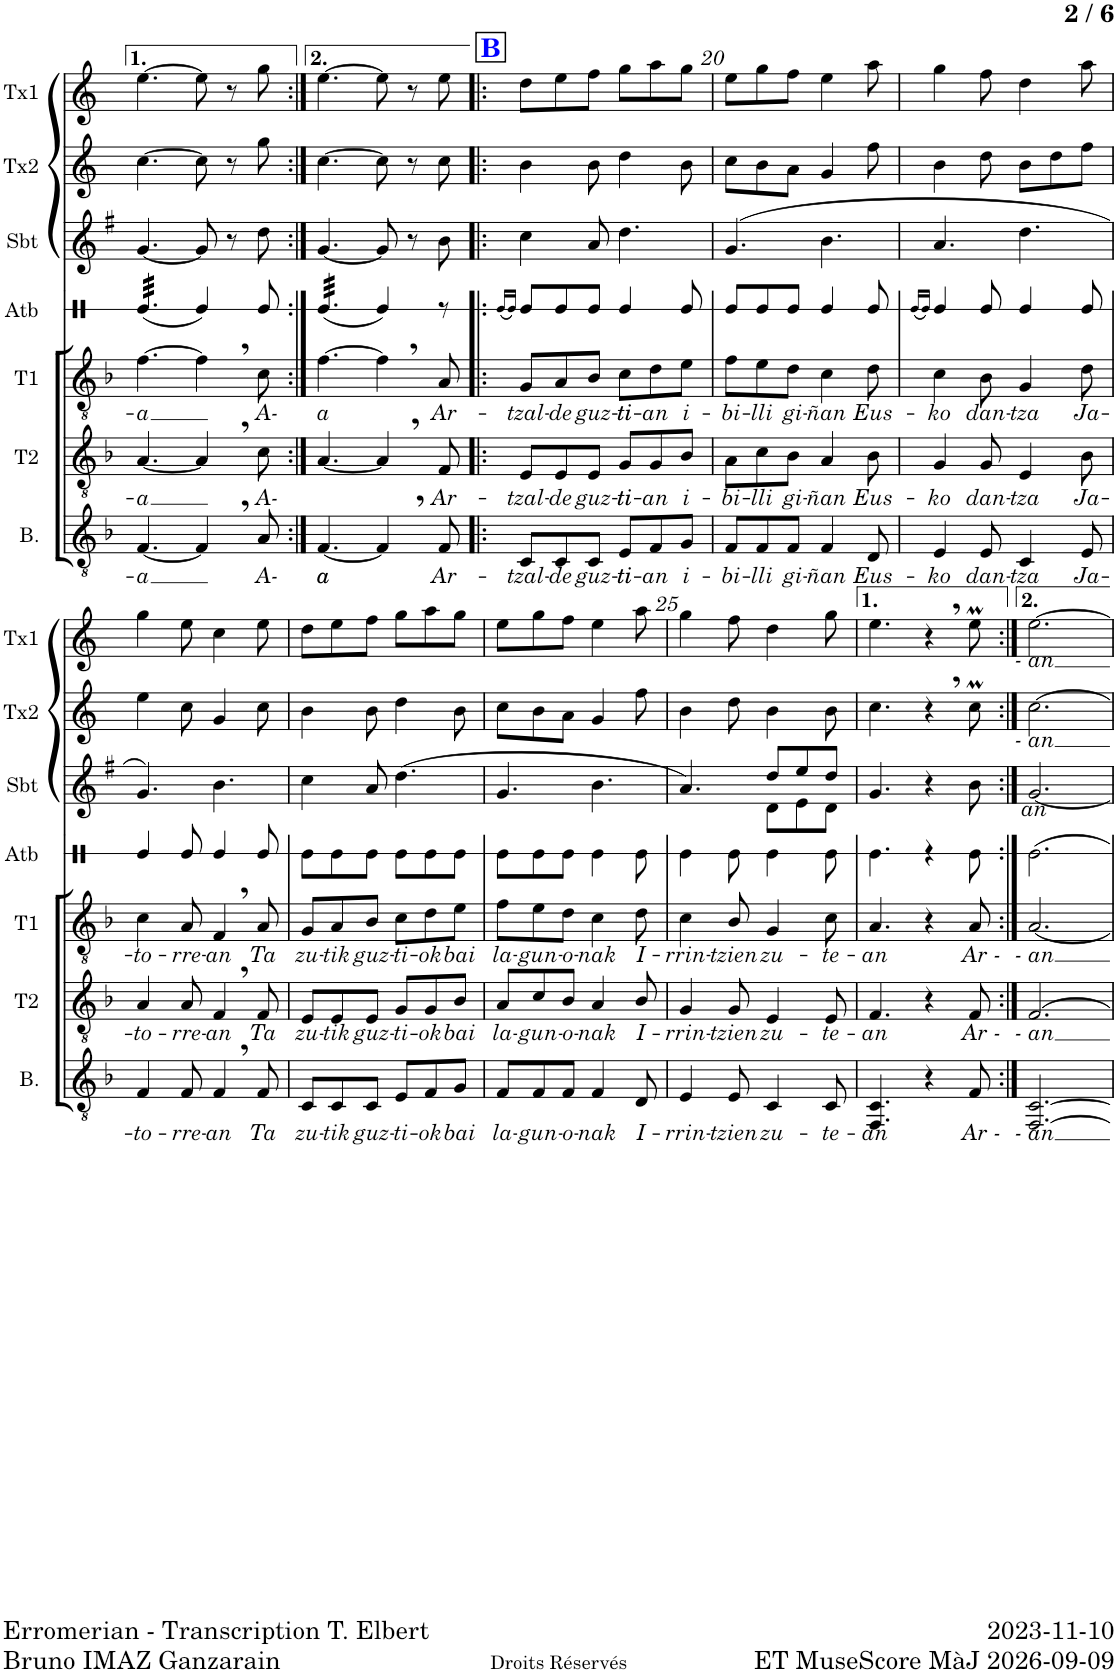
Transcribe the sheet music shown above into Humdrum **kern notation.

**kern	**text	**kern	**text	**kern	**text	**kern	**kern	**text	**kern	**text	**kern	**text
*part7	*part7	*part6	*part6	*part5	*part5	*part4	*part3	*part3	*part2	*part2	*part1	*part1
*staff7	*staff7	*staff6	*staff6	*staff5	*staff5	*staff4	*staff3	*staff3	*staff2	*staff2	*staff1	*staff1
*I"Basse	*	*I"Ténor 2	*	*I"Ténor 1	*	*I"Atabal	*I"Silbote	*	*I"Txistu 2	*	*I"Txistu 1	*
*I'B.	*	*I'T2	*	*I'T1	*	*I'Atb	*I'Sbt	*	*I'Tx2	*	*I'Tx1	*
!!LO:PB:g=z
*clefGv2	*	*clefGv2	*	*clefGv2	*	*clefX	*clefG2	*	*clefG2	*	*clefG2	*
*	*	*	*	*	*	*	*Trd1c2	*	*Trd-7c-12	*	*Trd-7c-12	*
*k[b-]	*	*k[b-]	*	*k[b-]	*	*k[]	*k[f#]	*	*k[]	*	*k[]	*
*M6/8	*	*M6/8	*	*M6/8	*	*M6/8	*M6/8	*	*M6/8	*	*M6/8	*
=17	=17	=17	=17	=17	=17	=17	=17	=17	=17	=17	=17	=17
!	!LO:LY:b	!	!LO:LY:b	!	!LO:LY:b	!	!	!	!	!	!	!
*	*	*	*	*	*	*tremolo	*	*	*	*	*	*
[4.F/	-a	[4.A/	-a	[4.f\	-a	(32Re/LLL	[4.g/	.	[4.cc\	.	[4.ee\	.
.	.	.	.	.	.	(32Re/	.	.	.	.	.	.
.	.	.	.	.	.	(32Re/	.	.	.	.	.	.
.	.	.	.	.	.	(32Re/	.	.	.	.	.	.
.	.	.	.	.	.	(32Re/	.	.	.	.	.	.
.	.	.	.	.	.	(32Re/	.	.	.	.	.	.
.	.	.	.	.	.	(32Re/	.	.	.	.	.	.
.	.	.	.	.	.	(32Re/	.	.	.	.	.	.
.	.	.	.	.	.	(32Re/	.	.	.	.	.	.
.	.	.	.	.	.	(32Re/	.	.	.	.	.	.
.	.	.	.	.	.	(32Re/	.	.	.	.	.	.
.	.	.	.	.	.	(32Re/JJJ	.	.	.	.	.	.
*	*	*	*	*	*	*Xtremolo	*	*	*	*	*	*
4F,/]	.	4A,/]	.	4f,\]	.	4Re/)	8g/]	.	8cc\]	.	8ee\]	.
.	.	.	.	.	.	.	8r	.	8r	.	8r	.
!	!LO:LY:b	!	!LO:LY:b	!	!LO:LY:b	!	!	!	!	!	!	!
8A/	A-	8c\	A-	8c\	A-	8Re/	8dd\	.	8gg\	.	8gg\	.
=18:|!	=18:|!	=18:|!	=18:|!	=18:|!	=18:|!	=18:|!	=18:|!	=18:|!	=18:|!	=18:|!	=18:|!	=18:|!
!	!LO:LY:b	!	!	!	!LO:LY:b	!	!	!	!	!	!	!
*	*	*	*	*	*	*tremolo	*	*	*	*	*	*
[4.F/	a	[4.A/	.	[4.f\	a	(32Re/LLL	[4.g/	.	[4.cc\	.	[4.ee\	.
.	.	.	.	.	.	(32Re/	.	.	.	.	.	.
.	.	.	.	.	.	(32Re/	.	.	.	.	.	.
.	.	.	.	.	.	(32Re/	.	.	.	.	.	.
.	.	.	.	.	.	(32Re/	.	.	.	.	.	.
.	.	.	.	.	.	(32Re/	.	.	.	.	.	.
.	.	.	.	.	.	(32Re/	.	.	.	.	.	.
.	.	.	.	.	.	(32Re/	.	.	.	.	.	.
.	.	.	.	.	.	(32Re/	.	.	.	.	.	.
.	.	.	.	.	.	(32Re/	.	.	.	.	.	.
.	.	.	.	.	.	(32Re/	.	.	.	.	.	.
.	.	.	.	.	.	(32Re/JJJ	.	.	.	.	.	.
*	*	*	*	*	*	*Xtremolo	*	*	*	*	*	*
4F,/]	.	4A,/]	.	4f,\]	.	4Re/)	8g/]	.	8cc\]	.	8ee\]	.
.	.	.	.	.	.	.	8r	.	8r	.	8r	.
!	!LO:LY:b	!	!LO:LY:b	!	!LO:LY:b	!	!	!	!	!	!	!
8F/	Ar-	8F/	Ar-	8A/	Ar-	8r	8b\	.	8cc\	.	8ee\	.
!!LO:REH:place=s1:a:B:cj:color=#0000FF:fs=14:t=B
=19!|:	=19!|:	=19!|:	=19!|:	=19!|:	=19!|:	=19!|:	=19!|:	=19!|:	=19!|:	=19!|:	=19!|:	=19!|:
.	.	.	.	.	.	(16qRe/LL	.	.	.	.	.	.
.	.	.	.	.	.	16qRe/JJ)	.	.	.	.	.	.
!	!LO:LY:b	!	!LO:LY:b	!	!LO:LY:b	!	!	!	!	!	!	!
8C/L	-tzal-	8E/L	-tzal-	8G/L	-tzal-	8Re/L	4cc\	.	4b\	.	8dd\L	.
!	!LO:LY:b	!	!LO:LY:b	!	!LO:LY:b	!	!	!	!	!	!	!
8C/	-de	8E/	-de	8A/	-de	8Re/	.	.	.	.	8ee\	.
!	!LO:LY:b	!	!LO:LY:b	!	!LO:LY:b	!	!	!	!	!	!	!
8C/J	guz-	8E/J	guz-	8B-/J	guz-	8Re/J	8a/	.	8b\	.	8ff\J	.
!	!LO:LY:b	!	!LO:LY:b	!	!LO:LY:b	!	!	!	!	!	!	!
8E/L	ti	8G/L	ti	8c\L	ti	4Re/	4.dd\	.	4dd\	.	8gg\L	.
!	!LO:LY:b	!	!LO:LY:b	!	!LO:LY:b	!	!	!	!	!	!	!
8F/	-an	8G/	-an	8d\	-an	.	.	.	.	.	8aa\	.
!	!LO:LY:b	!	!LO:LY:b	!	!LO:LY:b	!	!	!	!	!	!	!
8G/J	i-	8B-/J	i-	8e\J	i-	8Re/	.	.	8b\	.	8gg\J	.
=20	=20	=20	=20	=20	=20	=20	=20	=20	=20	=20	=20	=20
!	!LO:LY:b	!	!LO:LY:b	!	!LO:LY:b	!	!	!	!	!	!	!
8F/L	-bi-	8A\L	-bi-	8f\L	-bi-	8Re/L	(4.g/	.	8cc\L	.	8ee\L	.
!	!LO:LY:b	!	!LO:LY:b	!	!LO:LY:b	!	!	!	!	!	!	!
8F/	-lli	8c\	-lli	8e\	-lli	8Re/	.	.	8b\	.	8gg\	.
!	!LO:LY:b	!	!LO:LY:b	!	!LO:LY:b	!	!	!	!	!	!	!
8F/J	gi-	8B-\J	gi-	8d\J	gi-	8Re/J	.	.	8a\J	.	8ff\J	.
!	!LO:LY:b	!	!LO:LY:b	!	!LO:LY:b	!	!	!	!	!	!	!
4F/	-ñan	4A/	-ñan	4c\	-ñan	4Re/	4.b\	.	4g/	.	4ee\	.
!	!LO:LY:b	!	!LO:LY:b	!	!LO:LY:b	!	!	!	!	!	!	!
8D/	Eus-	8B-\	Eus-	8d\	Eus-	8Re/	.	.	8ff\	.	8aa\	.
=21	=21	=21	=21	=21	=21	=21	=21	=21	=21	=21	=21	=21
.	.	.	.	.	.	(16qRe/LL	.	.	.	.	.	.
.	.	.	.	.	.	16qRe/JJ)	.	.	.	.	.	.
!	!LO:LY:b	!	!LO:LY:b	!	!LO:LY:b	!	!	!	!	!	!	!
4E/	-ko	4G/	-ko	4c\	-ko	4Re/	4.a/	.	4b\	.	4gg\	.
!	!LO:LY:b	!	!LO:LY:b	!	!LO:LY:b	!	!	!	!	!	!	!
8E/	dan-	8G/	dan-	8B-\	dan-	8Re/	.	.	8dd\	.	8ff\	.
!	!LO:LY:b	!	!LO:LY:b	!	!LO:LY:b	!	!	!	!	!	!	!
4C/	-tza	4E/	-tza	4G/	-tza	4Re/	4.dd\	.	8b\L	.	4dd\	.
.	.	.	.	.	.	.	.	.	8dd\	.	.	.
!	!LO:LY:b	!	!LO:LY:b	!	!LO:LY:b	!	!	!	!	!	!	!
8E/	Ja-	8B-\	Ja-	8d\	Ja-	8Re/	.	.	8ff\J	.	8aa\	.
!!LO:LB:g=z
=22	=22	=22	=22	=22	=22	=22	=22	=22	=22	=22	=22	=22
!	!LO:LY:b	!	!LO:LY:b	!	!LO:LY:b	!	!	!	!	!	!	!
4F/	-to-	4A/	-to-	4c\	-to-	4Re/	4.g/)	.	4ee\	.	4gg\	.
!	!LO:LY:b	!	!LO:LY:b	!	!LO:LY:b	!	!	!	!	!	!	!
8F/	-rre-	8A/	-rre-	8A/	-rre-	8Re/	.	.	8cc\	.	8ee\	.
!	!LO:LY:b	!	!LO:LY:b	!	!LO:LY:b	!	!	!	!	!	!	!
4F,/	-an	4F,/	-an	4F,/	-an	4Re/	4.b\	.	4g/	.	4cc\	.
!	!LO:LY:b	!	!LO:LY:b	!	!LO:LY:b	!	!	!	!	!	!	!
8F/	Ta	8F/	Ta	8A/	Ta	8Re/	.	.	8cc\	.	8ee\	.
=23	=23	=23	=23	=23	=23	=23	=23	=23	=23	=23	=23	=23
!	!LO:LY:b	!	!LO:LY:b	!	!LO:LY:b	!	!	!	!	!	!	!
8C/L	zu-	8E/L	zu-	8G/L	zu-	8Re\L	4cc\	.	4b\	.	8dd\L	.
!	!LO:LY:b	!	!LO:LY:b	!	!LO:LY:b	!	!	!	!	!	!	!
8C/	-tik	8E/	-tik	8A/	-tik	8Re\	.	.	.	.	8ee\	.
!	!LO:LY:b	!	!LO:LY:b	!	!LO:LY:b	!	!	!	!	!	!	!
8C/J	guz-	8E/J	guz-	8B-/J	guz-	8Re\J	8a/	.	8b\	.	8ff\J	.
!	!LO:LY:b	!	!LO:LY:b	!	!LO:LY:b	!	!	!	!	!	!	!
8E/L	-ti-	8G/L	-ti-	8c\L	-ti-	8Re\L	(4.dd\	.	4dd\	.	8gg\L	.
!	!LO:LY:b	!	!LO:LY:b	!	!LO:LY:b	!	!	!	!	!	!	!
8F/	-ok	8G/	-ok	8d\	-ok	8Re\	.	.	.	.	8aa\	.
!	!LO:LY:b	!	!LO:LY:b	!	!LO:LY:b	!	!	!	!	!	!	!
8G/J	bai	8B-/J	bai	8e\J	bai	8Re\J	.	.	8b\	.	8gg\J	.
=24	=24	=24	=24	=24	=24	=24	=24	=24	=24	=24	=24	=24
!	!LO:LY:b	!	!LO:LY:b	!	!LO:LY:b	!	!	!	!	!	!	!
8F/L	la-	8A/L	la-	8f\L	la-	8Re\L	4.g/	.	8cc\L	.	8ee\L	.
!	!LO:LY:b	!	!LO:LY:b	!	!LO:LY:b	!	!	!	!	!	!	!
8F/	-gun-	8c/	-gun-	8e\	-gun-	8Re\	.	.	8b\	.	8gg\	.
!	!LO:LY:b	!	!LO:LY:b	!	!LO:LY:b	!	!	!	!	!	!	!
8F/J	-o-	8B-/J	-o-	8d\J	-o-	8Re\J	.	.	8a\J	.	8ff\J	.
!	!LO:LY:b	!	!LO:LY:b	!	!LO:LY:b	!	!	!	!	!	!	!
4F/	-nak	4A/	-nak	4c\	-nak	4Re\	4.b\	.	4g/	.	4ee\	.
!	!LO:LY:b	!	!LO:LY:b	!	!LO:LY:b	!	!	!	!	!	!	!
8D/	I-	8B-/	I-	8d\	I-	8Re\	.	.	8ff\	.	8aa\	.
=25	=25	=25	=25	=25	=25	=25	=25	=25	=25	=25	=25	=25
!	!LO:LY:b	!	!LO:LY:b	!	!LO:LY:b	!	!	!	!	!	!	!
*	*	*	*	*	*	*	*^	*	*	*	*	*
4E/	-rrin-	4G/	-rrin-	4c\	-rrin-	4Re\	4.a/)	4.ryy	.	4b\	.	4gg\	.
!	!LO:LY:b	!	!LO:LY:b	!	!LO:LY:b	!	!	!	!	!	!	!	!
8E/	-tzien	8G/	-tzien	8B-/	-tzien	8Re\	.	.	.	8dd\	.	8ff\	.
!	!LO:LY:b	!	!LO:LY:b	!	!LO:LY:b	!	!	!	!	!	!	!	!
4C/	zu-	4E/	zu-	4G/	zu-	4Re\	8dd/L	8d\L	.	4b\	.	4dd\	.
.	.	.	.	.	.	.	8ee/	8e\	.	.	.	.	.
!	!LO:LY:b	!	!LO:LY:b	!	!LO:LY:b	!	!	!	!	!	!	!	!
8C/	-te-	8E/	-te-	8c\	-te-	8Re\	8dd/J	8d\J	.	8b\	.	8gg\	.
=26	=26	=26	=26	=26	=26	=26	=26	=26	=26	=26	=26	=26	=26
!	!LO:LY:b	!	!LO:LY:b	!	!LO:LY:b	!	!	!	!	!	!	!	!
*	*	*	*	*	*	*	*v	*v	*	*	*	*	*
4.FF/ 4.C/	-an	4.F/	-an	4.A/	-an	4.Re\	4.g/	.	4.cc\	.	4.ee\	.
4r	.	4r	.	4r	.	4r	4r	.	4r	.	4r	.
!	!LO:LY:b	!	!LO:LY:b	!	!LO:LY:b	!	!	!	!	!	!	!
8F/	Ar -	8F/	Ar -	8A/	Ar -	8Re\	8b\	.	8ccM\	.	8eem\	.
=27:|!	=27:|!	=27:|!	=27:|!	=27:|!	=27:|!	=27:|!	=27:|!	=27:|!	=27:|!	=27:|!	=27:|!	=27:|!
!	!LO:LY:b	!	!LO:LY:b	!	!LO:LY:b	!	!	!LO:LY:b	!	!LO:LY:b	!	!LO:LY:b
[>2.FF/ [2.C/	- an	[>2.F/	- an	[2.A/	- an	2.Re\	[2.g/	-an	[>2.cc\	- an	[2.ee\	- an
=	=	=	=	=	=	=	=	=	=	=	=	=
*-	*-	*-	*-	*-	*-	*-	*-	*-	*-	*-	*-	*-
